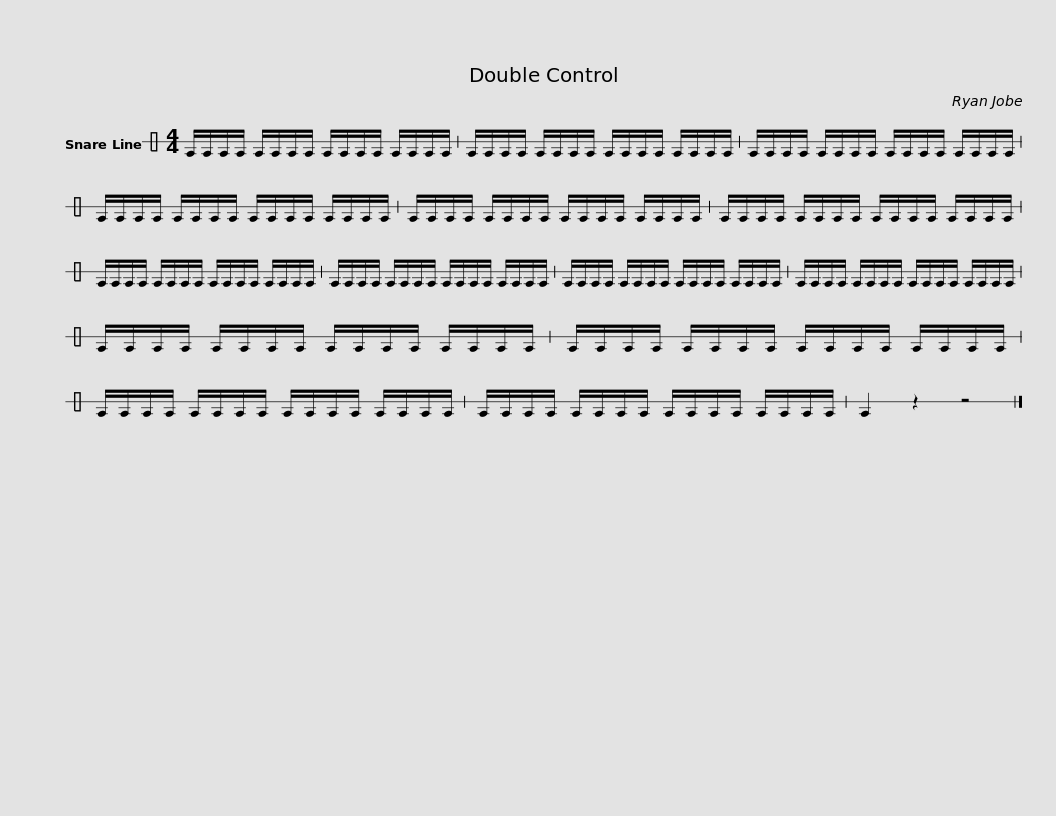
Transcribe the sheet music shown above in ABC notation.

X:1
L:1/8
M:4/4
I:linebreak $
K:C
V:1 perc stafflines=1
K:none
V:1
 E/E/E/E/ E/E/E/E/ E/E/E/E/ E/E/E/E/ | E/E/E/E/ E/E/E/E/ E/E/E/E/ E/E/E/E/ | E/E/E/E/ E/E/E/E/ E/E/E/E/ E/E/E/E/ |$ E/E/E/E/ E/E/E/E/ E/E/E/E/ E/E/E/E/ | E/E/E/E/ E/E/E/E/ E/E/E/E/ E/E/E/E/ | %5
 E/E/E/E/ E/E/E/E/ E/E/E/E/ E/E/E/E/ |$ E/E/E/E/ E/E/E/E/ E/E/E/E/ E/E/E/E/ | E/E/E/E/ E/E/E/E/ E/E/E/E/ E/E/E/E/ | E/E/E/E/ E/E/E/E/ E/E/E/E/ E/E/E/E/ |$ E/E/E/E/ E/E/E/E/ E/E/E/E/ E/E/E/E/ | %10
 E/E/E/E/ E/E/E/E/ E/E/E/E/ E/E/E/E/ | E/E/E/E/ E/E/E/E/ E/E/E/E/ E/E/E/E/ |$ E/E/E/E/ E/E/E/E/ E/E/E/E/ E/E/E/E/ | E/E/E/E/ E/E/E/E/ E/E/E/E/ E/E/E/E/ | E2 z2 z4 |] %15
